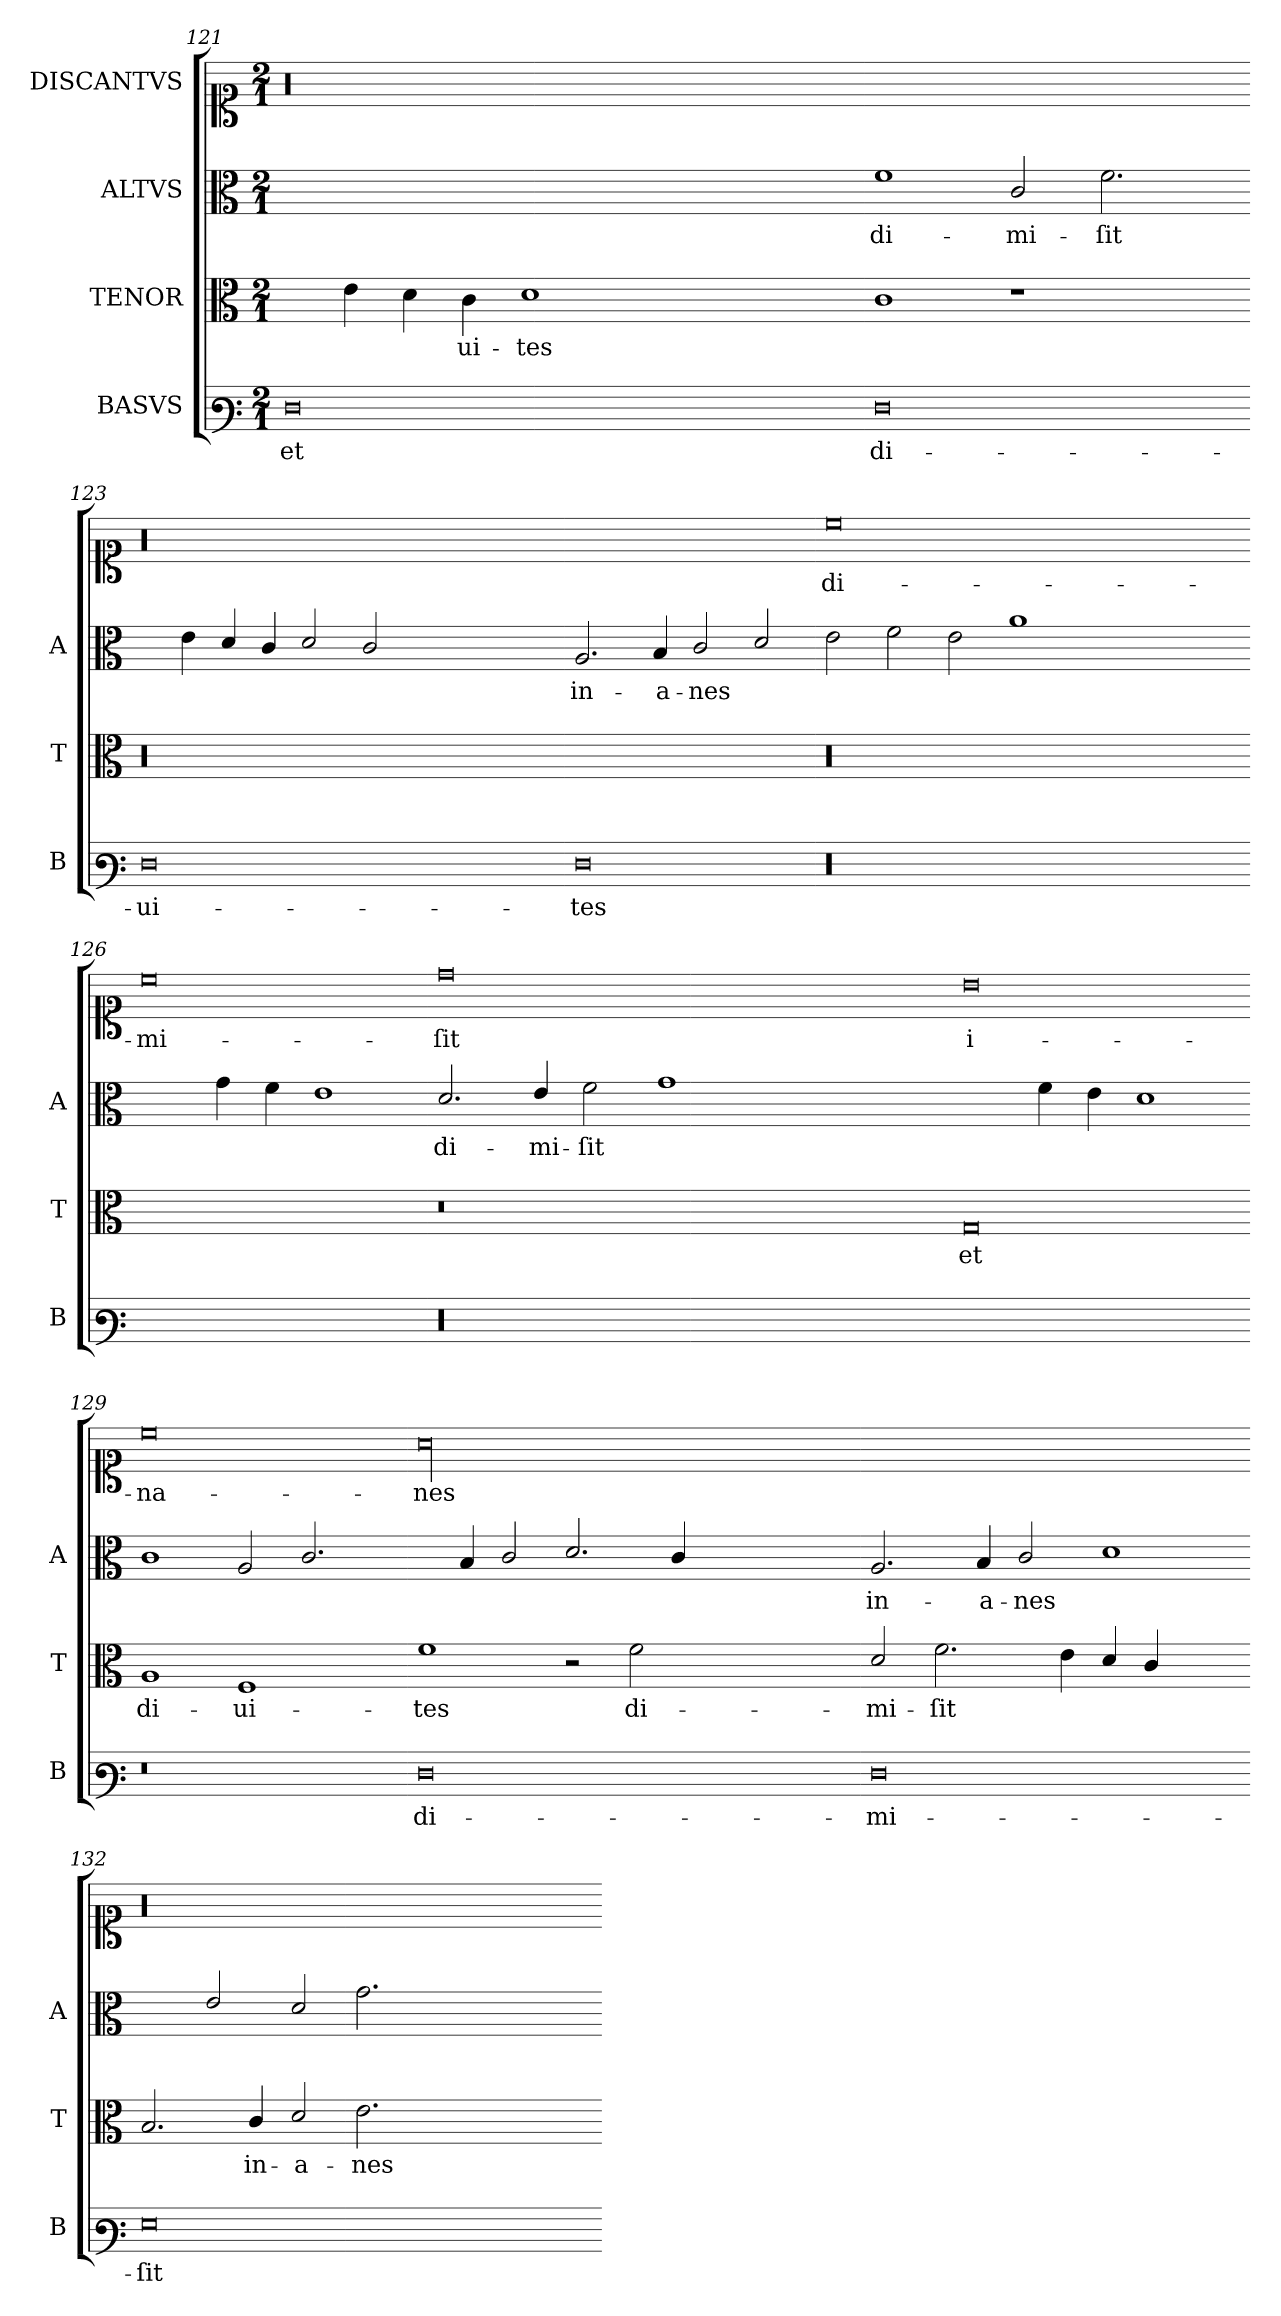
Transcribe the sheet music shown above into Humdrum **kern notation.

**kern	**text	**kern	**text	**kern	**text	**kern	**text
*part4	*part4	*part3	*part3	*part2	*part2	*part1	*part1
*staff4	*staff4	*staff3	*staff3	*staff2	*staff2	*staff1	*staff1
*I"BASVS	*	*I"TENOR	*	*I"ALTVS	*	*I"DISCANTVS	*
*I'B	*	*I'T	*	*I'A	*	*	*
*clefF3	*	*clefC3	*	*clefC3	*	*clefC1	*
*k[]	*	*k[]	*	*k[]	*	*k[]	*
*A:aeo	*	*A:aeo	*	*A:aeo	*	*A:aeo	*
*M2/1	*	*M2/1	*	*M2/1	*	*M2/1	*
=121	=121	=121	=121	=121	=121	=121	=121
0F	et	4ryy	.	00ryy	.	00r	.
.	.	4e\	.	.	.	.	.
.	.	4d\	.	.	.	.	.
.	.	4c\	-ui-	.	.	.	.
.	.	1d	-tes	.	.	.	.
0ryy	.	0ryy	.	.	.	.	.
=122-	=122-	=122-	=122-	=122-	=122-	=122-	=122-
0F	di-	1c	.	1f	di-	0ryy	.
.	.	1r	.	2c/	-mi-	.	.
.	.	.	.	2.f\	-ſit	.	.
4ryy	.	4ryy	.	.	.	4ryy	.
=123-	=123-	=123-	=123-	=123-	=123-	=123-	=123-
0F	-ui-	00r	.	4ryy	.	00r	.
.	.	.	.	4e\	.	.	.
.	.	.	.	4d/	.	.	.
.	.	.	.	4c/	.	.	.
.	.	.	.	2d/	.	.	.
.	.	.	.	2c/	.	.	.
0ryy	.	.	.	0ryy	.	.	.
=124-	=124-	=124-	=124-	=124-	=124-	=124-	=124-
0F	-tes	0ryy	.	2.A/	in-	0ryy	.
.	.	.	.	4B/	-a-	.	.
.	.	.	.	2c/	-nes	.	.
.	.	.	.	2d/	.	.	.
=125-	=125-	=125-	=125-	=125-	=125-	=125-	=125-
00r	.	00r	.	2e\	.	0cc	di-
.	.	.	.	2f\	.	.	.
.	.	.	.	2e\	.	.	.
.	.	.	.	1a\	.	.	.
.	.	.	.	.	.	0ryy	.
.	.	.	.	1.ryy	.	.	.
=126-	=126-	=126-	=126-	=126-	=126-	=126-	=126-
0ryy	.	0ryy	.	2ryy	.	0cc	-mi-
.	.	.	.	4g\	.	.	.
.	.	.	.	4f\	.	.	.
.	.	.	.	1e	.	.	.
=127-	=127-	=127-	=127-	=127-	=127-	=127-	=127-
!	!	!	!	!	!LO:LY:i	!	!
00r	.	0r	.	2.d/	di-	0dd	-ſit
!	!	!	!	!	!LO:LY:i	!	!
.	.	.	.	4e/	-mi-	.	.
!	!	!	!	!	!LO:LY:i	!	!
.	.	.	.	2f\	-ſit	.	.
.	.	.	.	1g\	.	.	.
.	.	0ryy	.	.	.	0ryy	.
.	.	.	.	1.ryy	.	.	.
=128-	=128-	=128-	=128-	=128-	=128-	=128-	=128-
0ryy	.	0G	et	2ryy	.	0b	i-
.	.	.	.	4f\	.	.	.
.	.	.	.	4e\	.	.	.
.	.	.	.	1d	.	.	.
=129-	=129-	=129-	=129-	=129-	=129-	=129-	=129-
0r	.	1A	di-	1c	.	0cc	-na-
.	.	1F	-ui-	2A/	.	.	.
.	.	.	.	2.c/	.	.	.
4ryy	.	4ryy	.	.	.	4ryy	.
=130-	=130-	=130-	=130-	=130-	=130-	=130-	=130-
0F	di-	1f	-tes	4ryy	.	00a	-nes
.	.	.	.	4B/	.	.	.
.	.	.	.	2c/	.	.	.
.	.	2r	.	2.d/	.	.	.
.	.	2f\	di-	.	.	.	.
.	.	.	.	4c/	.	.	.
0ryy	.	0ryy	.	0ryy	.	.	.
=131-	=131-	=131-	=131-	=131-	=131-	=131-	=131-
!	!	!	!	!	!LO:LY:i	!	!
0F	-mi-	2d/	-mi-	2.A/	in-	0ryy	.
.	.	2.f\	-ſit	.	.	.	.
!	!	!	!	!	!LO:LY:i	!	!
.	.	.	.	4B/	-a-	.	.
!	!	!	!	!	!LO:LY:i	!	!
.	.	.	.	2c/	-nes	.	.
.	.	4e\	.	.	.	.	.
.	.	4d/	.	1d\	.	.	.
.	.	4c/	.	.	.	.	.
2ryy	.	2ryy	.	.	.	2ryy	.
=132-	=132-	=132-	=132-	=132-	=132-	=132-	=132-
0G	-ſit	2.B/	.	2ryy	.	00r	.
.	.	.	.	2e/	.	.	.
.	.	4c/	in-	.	.	.	.
.	.	2d/	a-	2d/	.	.	.
.	.	2.e\	-nes	2.g\	.	.	.
0ryy	.	.	.	.	.	.	.
.	.	1..ryy	.	1..ryy	.	.	.
=-	=-	=-	=-	=-	=-	=-	=-
*-	*-	*-	*-	*-	*-	*-	*-
